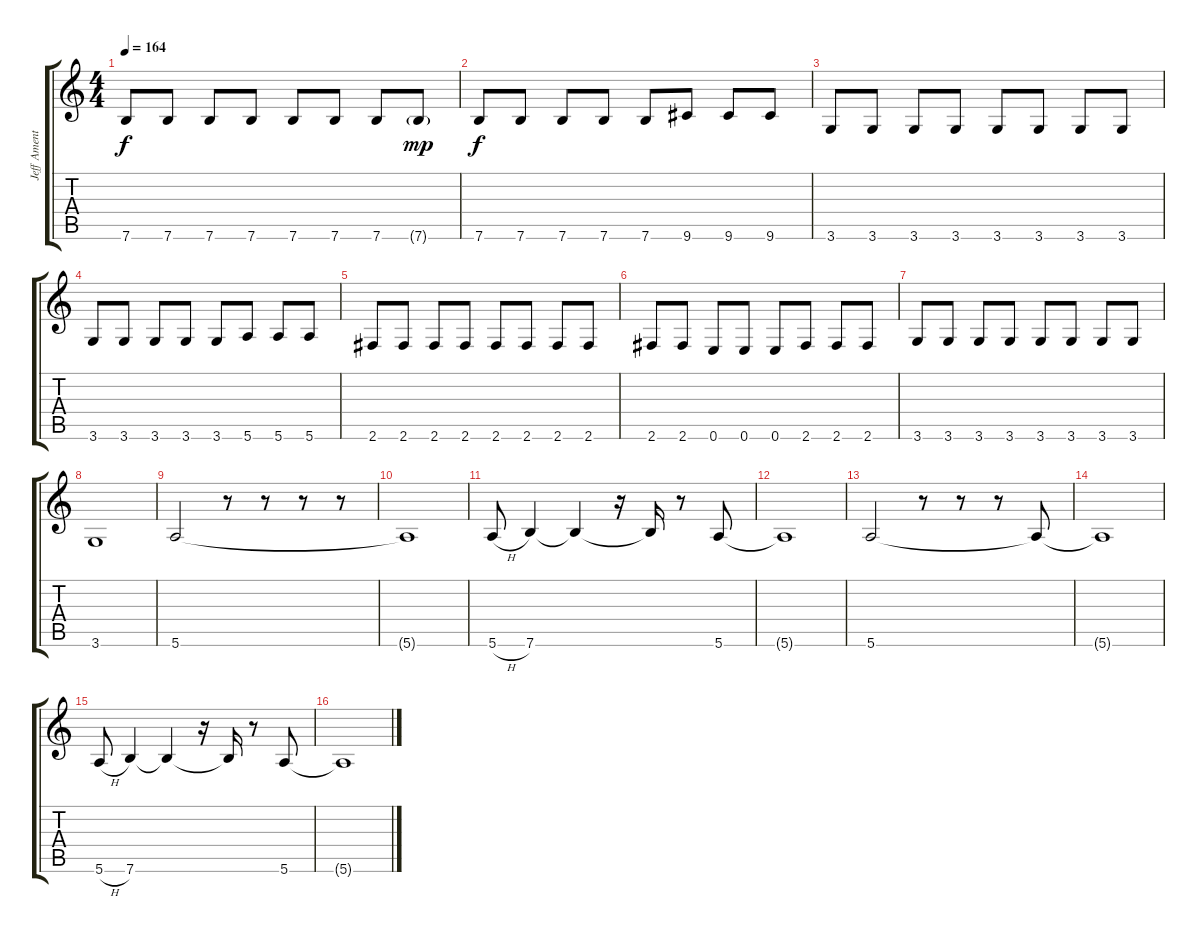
\track ("Jeff Ament" "Jeff Ament") {instrument electricbassfinger}
\staff {score tabs}
\tuning (E4 B3 G3 D3 A2 E2) {hide}
\ts (4 4)
\tempo 164
\clef g2
\ks c
7.6.8{dy f} 7.6.8 7.6.8 7.6.8 7.6.8 7.6.8 7.6.8 7.6{g}.8{dy mp} |
7.6.8{dy f} 7.6.8 7.6.8 7.6.8 7.6.8 9.6.8 9.6.8 9.6.8 |
3.6.8 3.6.8 3.6.8 3.6.8 3.6.8 3.6.8 3.6.8 3.6.8 |
3.6.8 3.6.8 3.6.8 3.6.8 3.6.8 5.6.8 5.6.8 5.6.8 |
2.6.8 2.6.8 2.6.8 2.6.8 2.6.8 2.6.8 2.6.8 2.6.8 |
2.6.8 2.6.8 0.6.8 0.6.8 0.6.8 2.6.8 2.6.8 2.6.8 |
3.6.8 3.6.8 3.6.8 3.6.8 3.6.8 3.6.8 3.6.8 3.6.8 |
3.6.1 |
5.6.2 r.8 r.8 r.8 r.8 |
5.6{t}.1 |
5.6{h}.8 7.6.4 7.6{t}.4 r.16 7.6{t}.16 r.8 5.6.8 |
5.6{t}.1 |
5.6.2 r.8 r.8 r.8 5.6{t}.8 |
5.6{t}.1 |
5.6{h}.8 7.6.4 7.6{t}.4 r.16 7.6{t}.16 r.8 5.6.8 |
5.6{t}.1
